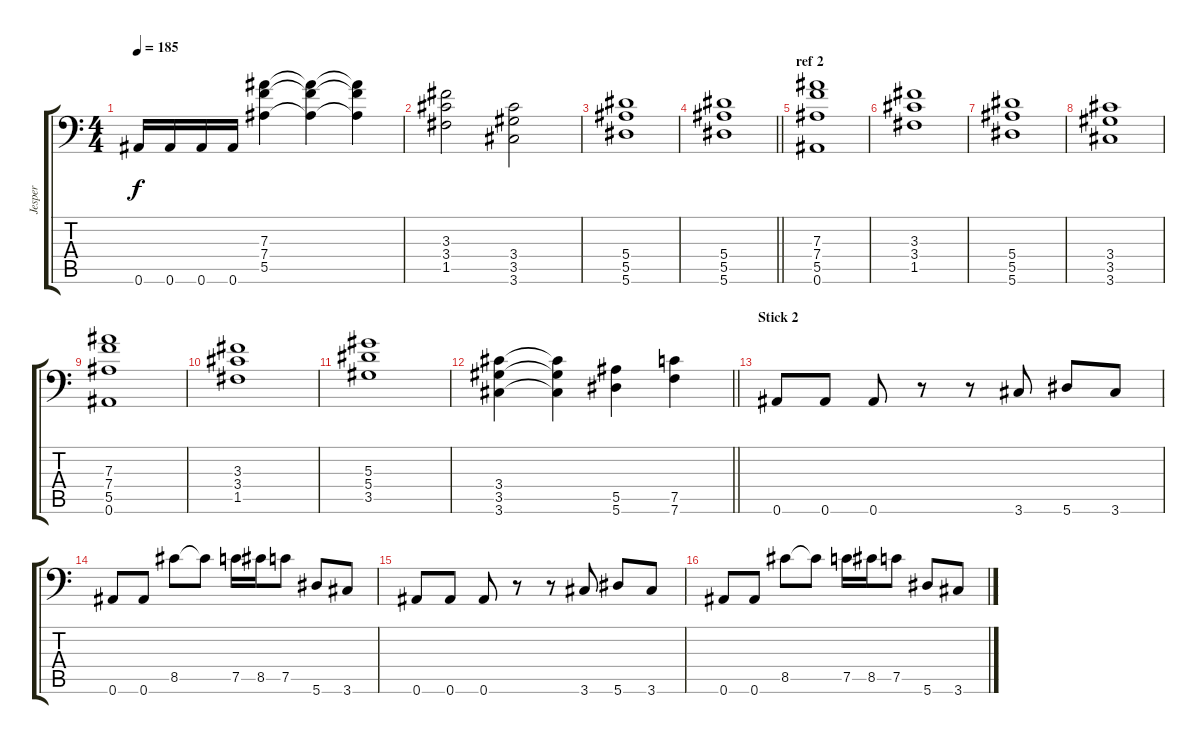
\track ("Jesper" "Jesper") {instrument distortionguitar}
\staff {score tabs}
\tuning (C4 G3 Eb3 Bb2 F2 Bb1) {hide}
\ts (4 4)
\tempo 185
\clef f4
\ks c
0.6.16{dy f} 0.6.16 0.6.16 0.6.16 (7.3 7.4 5.5).4 (7.3{t} 7.4{t} 5.5{t}).4 (7.3{t} 7.4{t} 5.5{t}).4 |
(3.3 3.4 1.5).2 (3.4 3.5 3.6).2 |
(5.4 5.5 5.6).1 |
\barLineRight lightlight
(5.4 5.5 5.6).1 |
\section ("" "ref 2")
(7.3 7.4 5.5 0.6).1 |
(3.3 3.4 1.5).1 |
(5.4 5.5 5.6).1 |
(3.4 3.5 3.6).1 |
(7.3 7.4 5.5 0.6).1 |
(3.3 3.4 1.5).1 |
(5.3 5.4 3.5).1 |
\barLineRight lightlight
(3.4 3.5 3.6).4 (3.4{t} 3.5{t} 3.6{t}).4 (5.5 5.6).4 (7.5 7.6).4 |
\section ("" "Stick 2")
0.6.8 0.6.8 0.6.8 r.8 r.8 3.6.8 5.6.8 3.6.8 |
0.6.8 0.6.8 8.5.8 8.5{t}.8 7.5.16 8.5.16 7.5.8 5.6.8 3.6.8 |
0.6.8 0.6.8 0.6.8 r.8 r.8 3.6.8 5.6.8 3.6.8 |
0.6.8 0.6.8 8.5.8 8.5{t}.8 7.5.16 8.5.16 7.5.8 5.6.8 3.6.8
